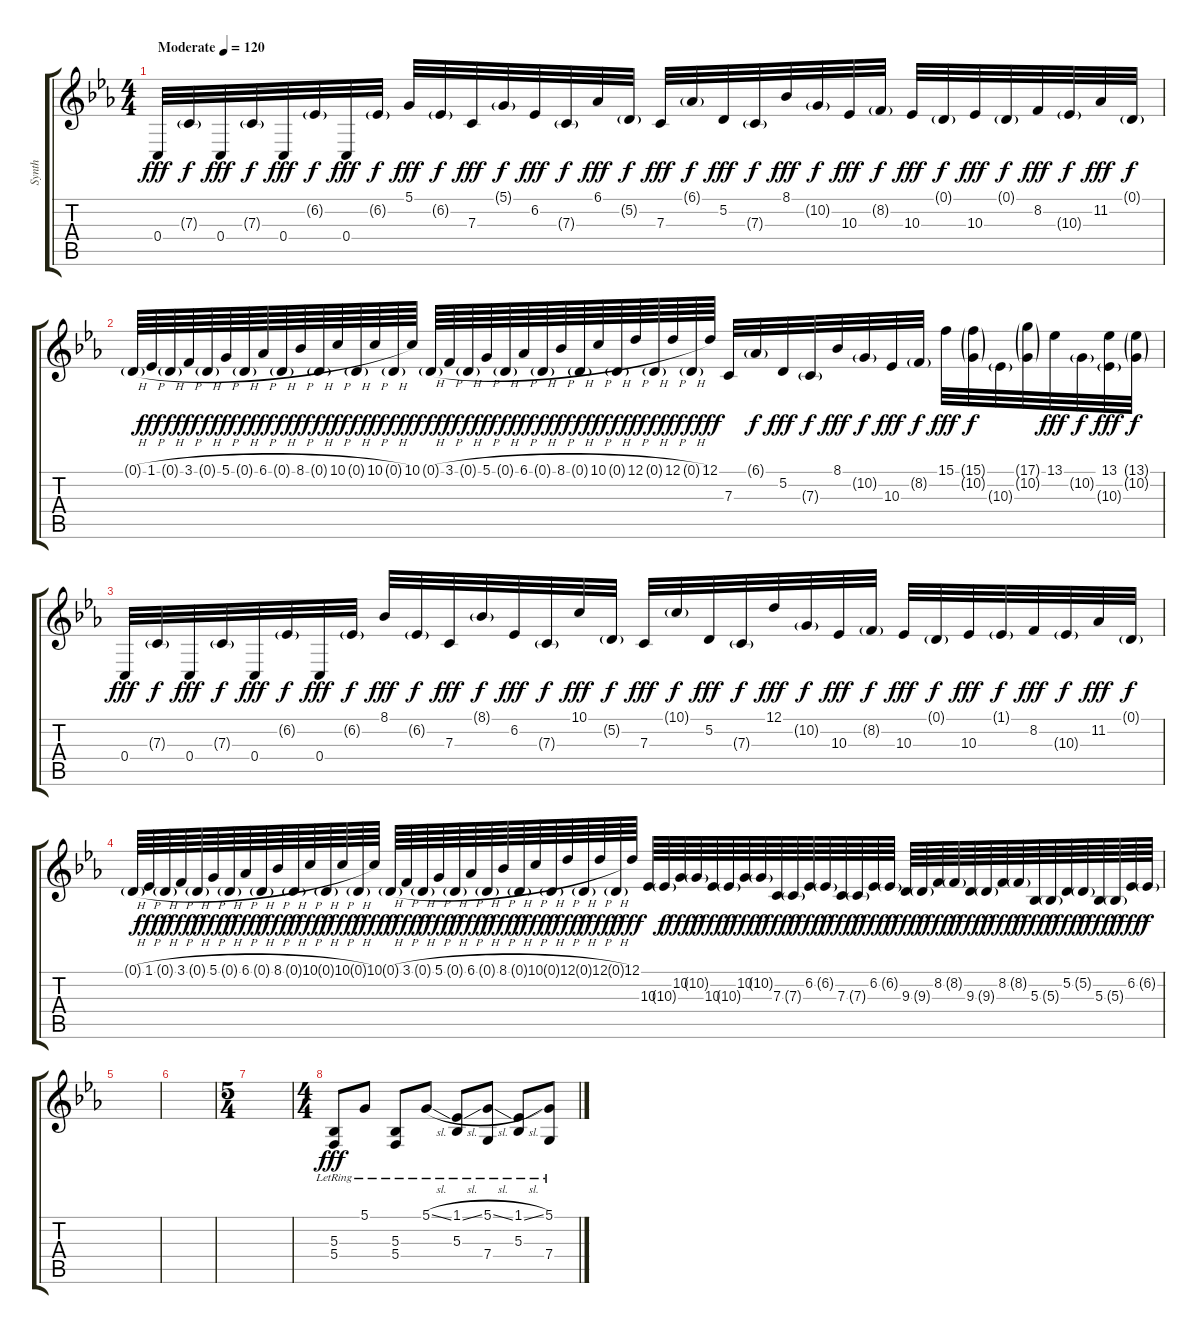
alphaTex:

\track ("Synth" "Synth") {instrument lead2sawtooth}
\staff {score tabs}
\tuning (D4 A3 F3 C3 G2 C2) {hide}
\ts (4 4)
\tempo (120 "Moderate")
\clef g2
\ks cminor
0.4.32{dy fff instrument lead2sawtooth} 7.3{g}.32{dy f} 0.4.32{dy fff} 7.3{g}.32{dy f} 0.4.32{dy fff} 6.2{g}.32{dy f} 0.4.32{dy fff} 6.2{g}.32{dy f} 5.1.32{dy fff} 6.2{g}.32{dy f} 7.3.32{dy fff} 5.1{g}.32{dy f} 6.2.32{dy fff} 7.3{g}.32{dy f} 6.1.32{dy fff} 5.2{g}.32{dy f} 7.3.32{dy fff} 6.1{g}.32{dy f} 5.2.32{dy fff} 7.3{g}.32{dy f} 8.1.32{dy fff} 10.2{g}.32{dy f} 10.3.32{dy fff} 8.2{g}.32{dy f} 10.3.32{dy fff} 0.1{g}.32{dy f} 10.3.32{dy fff} 0.1{g}.32{dy f} 8.2.32{dy fff} 10.3{g}.32{dy f} 11.2.32{dy fff} 0.1{g}.32{dy f} |
0.1{h g}.64 1.1{h}.64{dy fff} 0.1{h g}.64{dy f} 3.1{h}.64{dy fff} 0.1{h g}.64{dy f} 5.1{h}.64{dy fff} 0.1{h g}.64{dy f} 6.1{h}.64{dy fff} 0.1{h g}.64{dy f} 8.1{h}.64{dy fff} 0.1{h g}.64{dy f} 10.1{h}.64{dy fff} 0.1{h g}.64{dy f} 10.1{h}.64{dy fff} 0.1{h g}.64{dy f} 10.1.64{dy fff} 0.1{h g}.64{dy f} 3.1{h}.64{dy fff} 0.1{h g}.64{dy f} 5.1{h}.64{dy fff} 0.1{h g}.64{dy f} 6.1{h}.64{dy fff} 0.1{h g}.64{dy f} 8.1{h}.64{dy fff} 0.1{h g}.64{dy f} 10.1{h}.64{dy fff} 0.1{h g}.64{dy f} 12.1{h}.64{dy fff} 0.1{h g}.64{dy f} 12.1{h}.64{dy fff} 0.1{h g}.64{dy f} 12.1.64{dy fff} 7.3.32 6.1{g}.32{dy f} 5.2.32{dy fff} 7.3{g}.32{dy f} 8.1.32{dy fff} 10.2{g}.32{dy f} 10.3.32{dy fff} 8.2{g}.32{dy f} 15.1.32{dy fff} (15.1{g} 10.2{g}).32{dy f} 10.3{g}.32 (17.1{g} 10.2{g}).32 13.1.32{dy fff} 10.2{g}.32{dy f} (13.1 10.3{g}).32{dy fff} (13.1{g} 10.2{g}).32{dy f} |
0.4.32{dy fff} 7.3{g}.32{dy f} 0.4.32{dy fff} 7.3{g}.32{dy f} 0.4.32{dy fff} 6.2{g}.32{dy f} 0.4.32{dy fff} 6.2{g}.32{dy f} 8.1.32{dy fff} 6.2{g}.32{dy f} 7.3.32{dy fff} 8.1{g}.32{dy f} 6.2.32{dy fff} 7.3{g}.32{dy f} 10.1.32{dy fff} 5.2{g}.32{dy f} 7.3.32{dy fff} 10.1{g}.32{dy f} 5.2.32{dy fff} 7.3{g}.32{dy f} 12.1.32{dy fff} 10.2{g}.32{dy f} 10.3.32{dy fff} 8.2{g}.32{dy f} 10.3.32{dy fff} 0.1{g}.32{dy f} 10.3.32{dy fff} 1.1{g}.32{dy f} 8.2.32{dy fff} 10.3{g}.32{dy f} 11.2.32{dy fff} 0.1{g}.32{dy f} |
0.1{h g}.64 1.1{h}.64{dy fff} 0.1{h g}.64{dy f} 3.1{h}.64{dy fff} 0.1{h g}.64{dy f} 5.1{h}.64{dy fff} 0.1{h g}.64{dy f} 6.1{h}.64{dy fff} 0.1{h g}.64{dy f} 8.1{h}.64{dy fff} 0.1{h g}.64{dy f} 10.1{h}.64{dy fff} 0.1{h g}.64{dy f} 10.1{h}.64{dy fff} 0.1{h g}.64{dy f} 10.1.64{dy fff} 0.1{h g}.64{dy f} 3.1{h}.64{dy fff} 0.1{h g}.64{dy f} 5.1{h}.64{dy fff} 0.1{h g}.64{dy f} 6.1{h}.64{dy fff} 0.1{h g}.64{dy f} 8.1{h}.64{dy fff} 0.1{h g}.64{dy f} 10.1{h}.64{dy fff} 0.1{h g}.64{dy f} 12.1{h}.64{dy fff} 0.1{h g}.64{dy f} 12.1{h}.64{dy fff} 0.1{h g}.64{dy f} 12.1.64{dy fff} 10.3.64 10.3{g}.64{dy f} 10.2.64{dy fff} 10.2{g}.64{dy f} 10.3.64{dy fff} 10.3{g}.64{dy f} 10.2.64{dy fff} 10.2{g}.64{dy f} 7.3.64{dy fff} 7.3{g}.64{dy f} 6.2.64{dy fff} 6.2{g}.64{dy f} 7.3.64{dy fff} 7.3{g}.64{dy f} 6.2.64{dy fff} 6.2{g}.64{dy f} 9.3.64{dy fff} 9.3{g}.64{dy f} 8.2.64{dy fff} 8.2{g}.64{dy f} 9.3.64{dy fff} 9.3{g}.64{dy f} 8.2.64{dy fff} 8.2{g}.64{dy f} 5.3.64{dy fff} 5.3{g}.64{dy f} 5.2.64{dy fff} 5.2{g}.64{dy f} 5.3.64{dy fff} 5.3{g}.64{dy f} 6.2.64{dy fff} 6.2{g}.64{dy f} |
|
|
\ts (5 4)
|
\ts (4 4)
(5.3{lr} 5.4{lr}).8{dy fff} 5.1{lr}.8 (5.3{lr} 5.4{lr}).8 5.1{sl lr}.8 (1.1{sl lr} 5.3{lr}).8 (5.1{sl lr} 7.4{lr}).8 (1.1{sl lr} 5.3{lr}).8 (5.1{ss lr} 7.4{lr}).8
